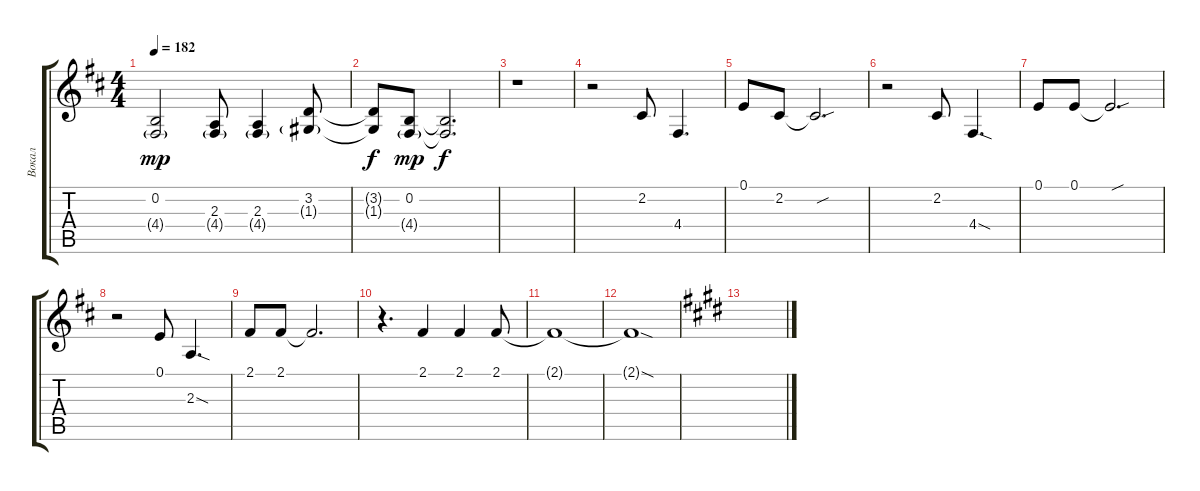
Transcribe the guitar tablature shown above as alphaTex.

\track ("Вокал" "Вокал") {instrument oboe}
\staff {score tabs}
\tuning (E4 B3 G3 D3 A2 E2) {hide}
\ts (4 4)
\tempo 182
\clef g2
\ks d
(0.2 4.4{g}).2{dy mp} (2.3 4.4{g}).8 (2.3 4.4{g}).4 (3.2 1.3{g}).8 |
(3.2{t} 1.3{t}).8{dy f} (0.2 4.4{g}).8{dy mp} (0.2{t} 4.4{t}).2{d dy f} |
r.1 |
r.2 2.2.8 4.4.4{d} |
0.1.8 2.2.8 2.2{sou t}.2{d} |
r.2 2.2.8 4.4{sod}.4{d} |
0.1.8 0.1.8 0.1{sou t}.2{d} |
r.2 0.1.8 2.3{sod}.4{d} |
2.1.8 2.1.8 2.1{t}.2{d} |
r.4{d} 2.1.4 2.1.4 2.1.8 |
2.1{t}.1 |
2.1{sod t}.1 |
\ks e
